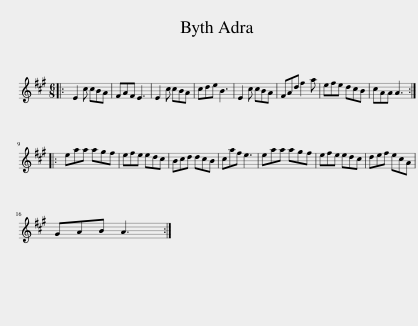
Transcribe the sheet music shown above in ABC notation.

X:1
L:1/8
M:6/8
I:linebreak $
K:A
V:1 treble
V:1
|: E2 c cBA | FAF E3 | E2 c cBA | cde B3 | E2 c cBA | %5
 FAd f2 a | efe dcB | cAA A3 ::$ eaa agf | efe edc | %10
 Bcd dcB | caf e3 | eaa agf | efe edc | def ecA |$ %15
 GAB A3 :| %16
